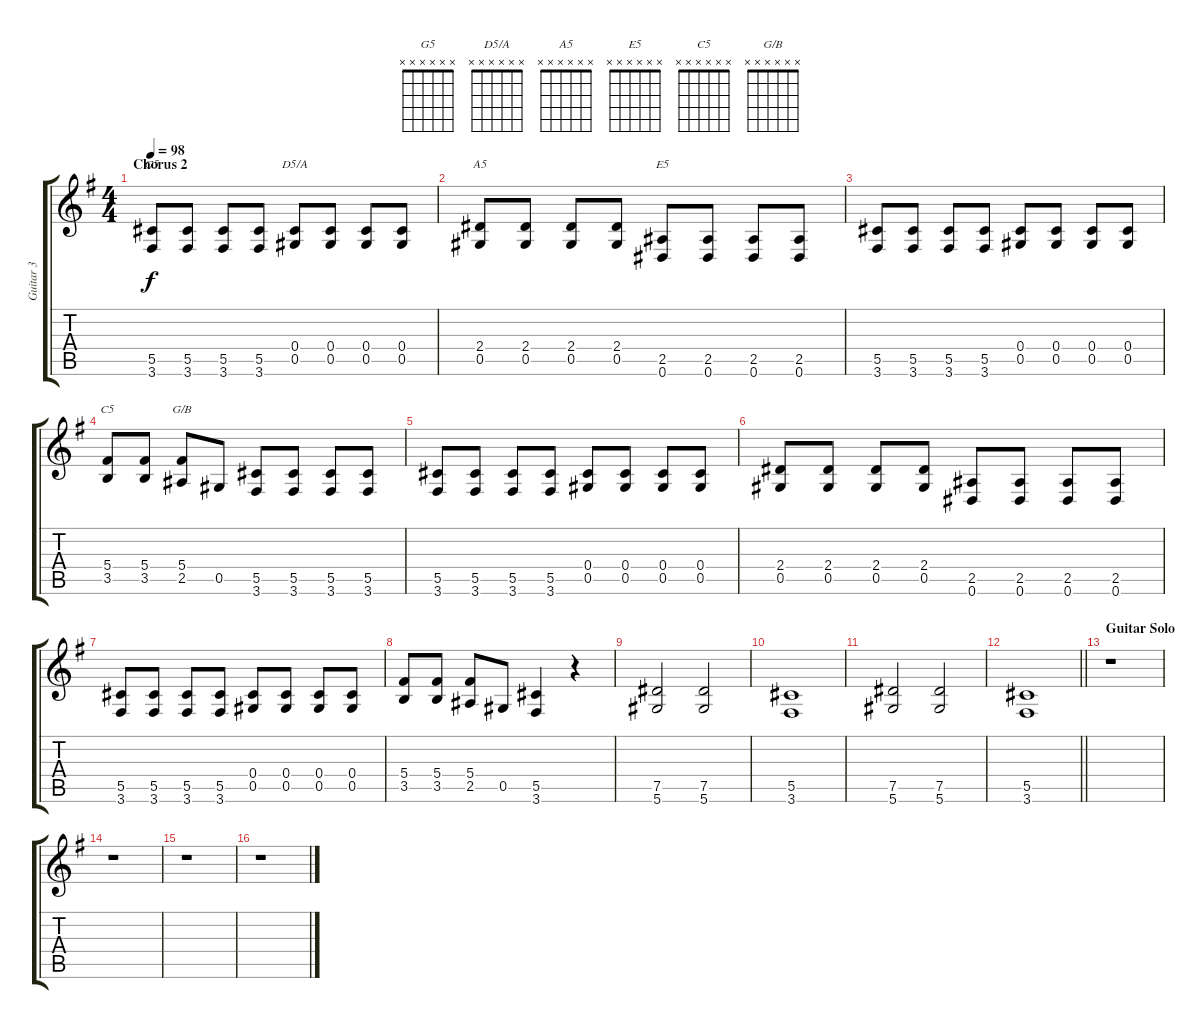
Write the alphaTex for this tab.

\track ("Guitar 3" "Guitar 3") {instrument distortionguitar}
\staff {score tabs}
\tuning (Eb4 Bb3 Gb3 Db3 Ab2 Eb2) {hide}
\chord ("G5" x x x x x x)
\chord ("D5/A" x x x x x x)
\chord ("A5" x x x x x x)
\chord ("E5" x x x x x x)
\chord ("C5" x x x x x x)
\chord ("G/B" x x x x x x)
\ts (4 4)
\section ("" "Chorus 2")
\tempo 98
\clef g2
\ks g
(5.5 3.6).8{ch "G5" dy f} (5.5 3.6).8 (5.5 3.6).8 (5.5 3.6).8 (0.4 0.5).8{ch "D5/A"} (0.4 0.5).8 (0.4 0.5).8 (0.4 0.5).8 |
(2.4 0.5).8{ch "A5"} (2.4 0.5).8 (2.4 0.5).8 (2.4 0.5).8 (2.5 0.6).8{ch "E5"} (2.5 0.6).8 (2.5 0.6).8 (2.5 0.6).8 |
(5.5 3.6).8 (5.5 3.6).8 (5.5 3.6).8 (5.5 3.6).8 (0.4 0.5).8 (0.4 0.5).8 (0.4 0.5).8 (0.4 0.5).8 |
(5.4 3.5).8{ch "C5"} (5.4 3.5).8 (5.4 2.5).8{ch "G/B"} 0.5.8 (5.5 3.6).8 (5.5 3.6).8 (5.5 3.6).8 (5.5 3.6).8 |
(5.5 3.6).8 (5.5 3.6).8 (5.5 3.6).8 (5.5 3.6).8 (0.4 0.5).8 (0.4 0.5).8 (0.4 0.5).8 (0.4 0.5).8 |
(2.4 0.5).8 (2.4 0.5).8 (2.4 0.5).8 (2.4 0.5).8 (2.5 0.6).8 (2.5 0.6).8 (2.5 0.6).8 (2.5 0.6).8 |
(5.5 3.6).8 (5.5 3.6).8 (5.5 3.6).8 (5.5 3.6).8 (0.4 0.5).8 (0.4 0.5).8 (0.4 0.5).8 (0.4 0.5).8 |
(5.4 3.5).8 (5.4 3.5).8 (5.4 2.5).8 0.5.8 (5.5 3.6).4 r.4 |
(7.5 5.6).2 (7.5 5.6).2 |
(5.5 3.6).1 |
(7.5 5.6).2 (7.5 5.6).2 |
\barLineRight lightlight
(5.5 3.6).1 |
\section ("" "Guitar Solo")
r.1 |
r.1 |
r.1 |
r.1
